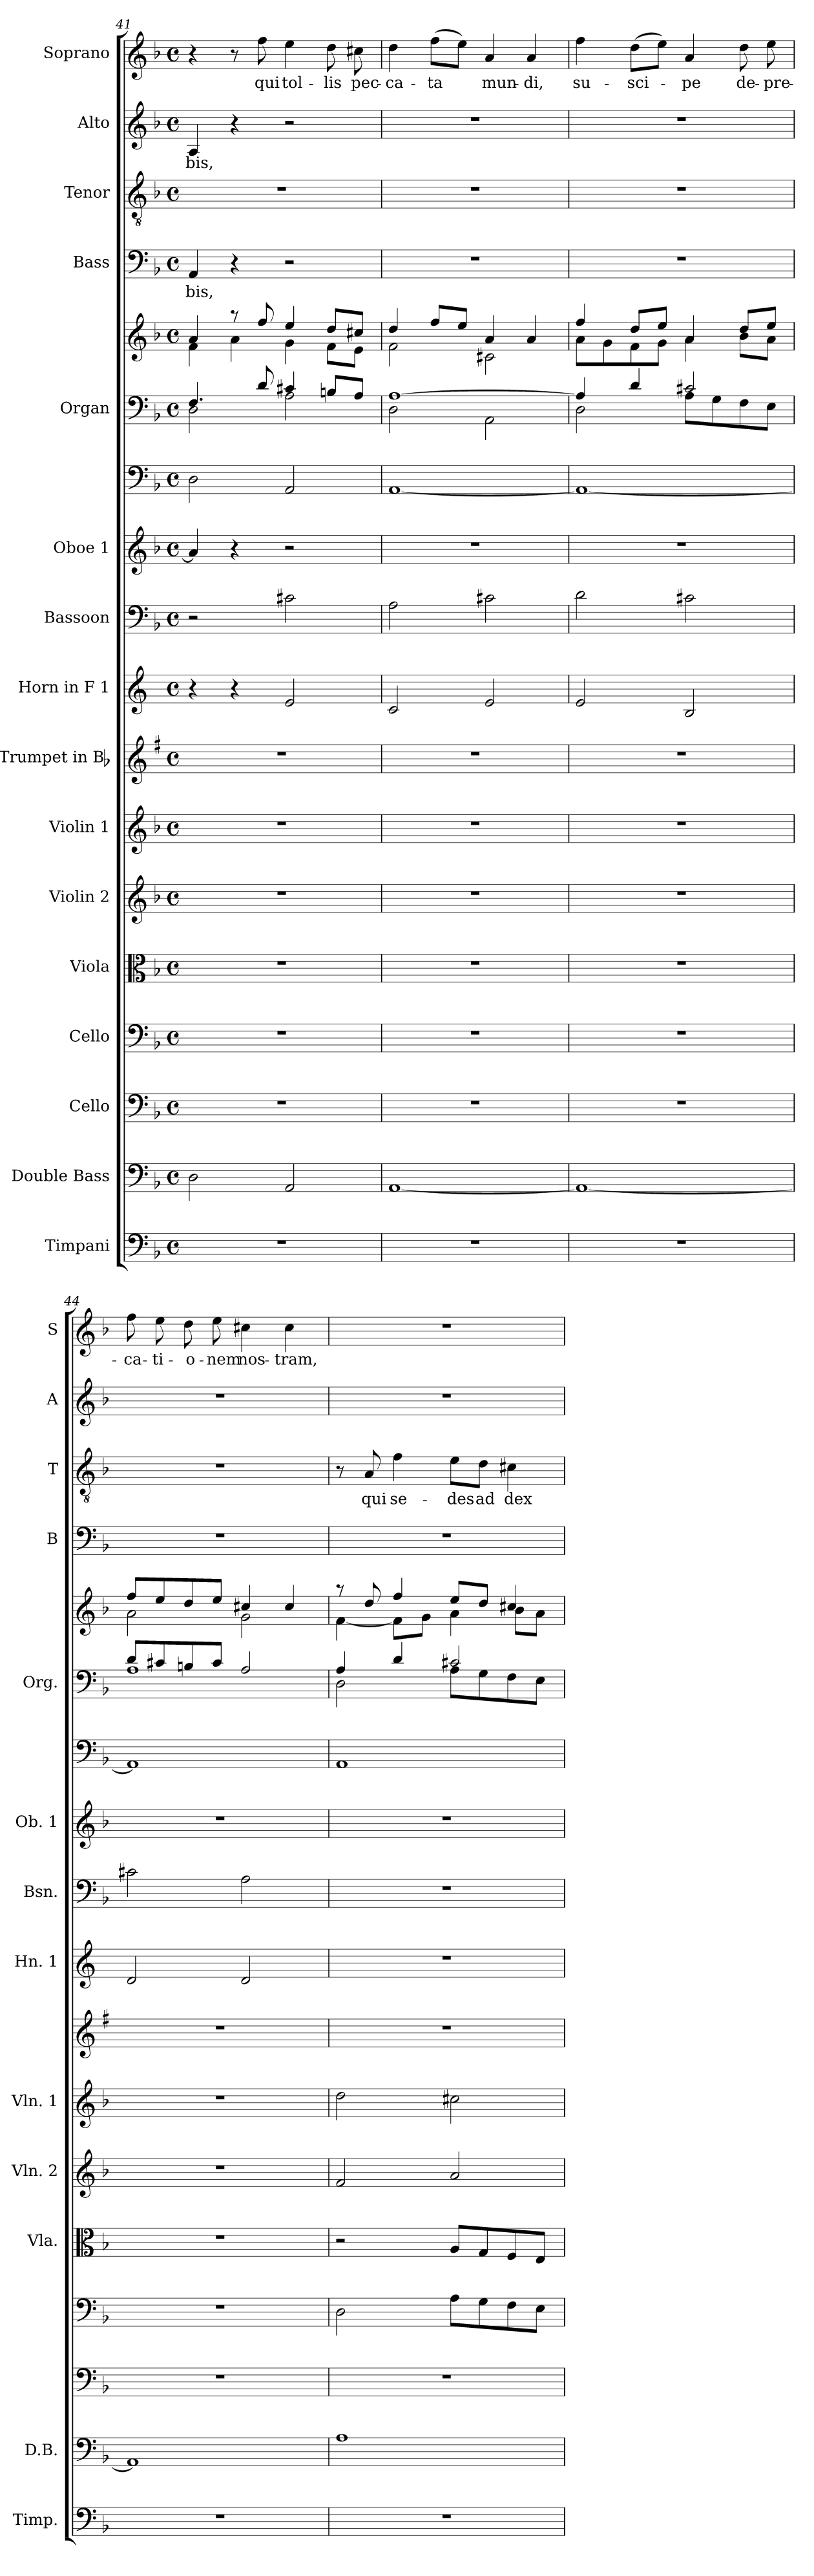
**kern	**kern	**kern	**kern	**kern	**kern	**kern	**kern	**kern	**kern	**kern	**kern	**kern	**kern	**kern	**text	**kern	**text	**kern	**text	**kern	**text
*part17	*part16	*part15	*part14	*part13	*part12	*part11	*part10	*part9	*part8	*part7	*part6	*part5	*part5	*part4	*part4	*part3	*part3	*part2	*part2	*part1	*part1
*staff18	*staff17	*staff16	*staff15	*staff14	*staff13	*staff12	*staff11	*staff10	*staff9	*staff8	*staff7	*staff6	*staff5	*staff4	*staff4	*staff3	*staff3	*staff2	*staff2	*staff1	*staff1
*I"Timpani	*I"Double Bass	*I"Cello	*I"Cello	*I"Viola	*I"Violin 2	*I"Violin 1	*I"Trumpet in Bb	*I"Horn in F 1	*I"Bassoon	*I"Oboe 1	*	*I"Organ	*	*I"Bass	*	*I"Tenor	*	*I"Alto	*	*I"Soprano	*
*I'Timp.	*I'D.B.	*	*	*I'Vla.	*I'Vln. 2	*I'Vln. 1	*	*I'Hn. 1	*I'Bsn.	*I'Ob. 1	*	*I'Org.	*	*I'B	*	*I'T	*	*I'A	*	*I'S	*
*clefF4	*clefF4	*clefF4	*clefF4	*clefC3	*clefG2	*clefG2	*clefG2	*clefG2	*clefF4	*clefG2	*clefF4	*clefF4	*clefG2	*clefF4	*	*clefGv2	*	*clefG2	*	*clefG2	*
*	*ITrd7c12	*	*	*	*	*	*ITrd1c2	*ITrd4c7	*	*	*	*	*	*	*	*	*	*	*	*	*
*k[b-]	*k[b-]	*k[b-]	*k[b-]	*k[b-]	*k[b-]	*k[b-]	*k[b-]	*k[b-]	*k[b-]	*k[b-]	*k[b-]	*k[b-]	*k[b-]	*k[b-]	*	*k[b-]	*	*k[b-]	*	*k[b-]	*
*F:	*F:	*F:	*F:	*F:	*F:	*F:	*F:	*F:	*F:	*F:	*F:	*F:	*F:	*F:	*	*F:	*	*F:	*	*F:	*
*M4/4	*M4/4	*M4/4	*M4/4	*M4/4	*M4/4	*M4/4	*M4/4	*M4/4	*M4/4	*M4/4	*M4/4	*M4/4	*M4/4	*M4/4	*	*M4/4	*	*M4/4	*	*M4/4	*
*met(c)	*met(c)	*met(c)	*met(c)	*met(c)	*met(c)	*met(c)	*met(c)	*met(c)	*met(c)	*met(c)	*met(c)	*met(c)	*met(c)	*met(c)	*	*met(c)	*	*met(c)	*	*met(c)	*
=41	=41	=41	=41	=41	=41	=41	=41	=41	=41	=41	=41	=41	=41	=41	=41	=41	=41	=41	=41	=41	=41
*	*	*	*	*	*	*	*	*	*	*	*	*^	*^	*	*	*	*	*	*	*	*
!	!	!	!	!	!	!	!	!	!	!	!	!	!	!	!	!	!LO:LY:b	!	!	!	!LO:LY:b	!	!
1r	2DD\	1r	1r	1r	1r	1r	1r	4r	2r	4a/]	2D\	4.F/	2D\	4a/	4f\	4AA/	-bis,	1r	.	4A/	-bis,	4r	.
.	.	.	.	.	.	.	.	4r	.	4r	.	.	.	8raa	4a\	4r	.	.	.	4r	.	8r	.
!	!	!	!	!	!	!	!	!	!	!	!	!	!	!	!	!	!	!	!	!	!	!	!LO:LY:b
.	.	.	.	.	.	.	.	.	.	.	.	8d/	.	8ff/	.	.	.	.	.	.	.	8ff\	qui
!	!	!	!	!	!	!	!	!	!	!	!	!	!	!	!	!	!	!	!	!	!	!	!LO:LY:b
.	2AAA/	.	.	.	.	.	.	2A/	2c#X\	2r	2AA/	4c#X/	2A\	4ee/	4g\	2r	.	.	.	2r	.	4ee\	tol-
!	!	!	!	!	!	!	!	!	!	!	!	!	!	!	!	!	!	!	!	!	!	!	!LO:LY:b
.	.	.	.	.	.	.	.	.	.	.	.	8Bn/L	.	8dd/L	8f\L	.	.	.	.	.	.	8dd\	-lis
!	!	!	!	!	!	!	!	!	!	!	!	!	!	!	!	!	!	!	!	!	!	!	!LO:LY:b
.	.	.	.	.	.	.	.	.	.	.	.	8A/J	.	8cc#X/J	8e\J	.	.	.	.	.	.	8cc#X\	pec-
!!LO:PB:g=z
=42	=42	=42	=42	=42	=42	=42	=42	=42	=42	=42	=42	=42	=42	=42	=42	=42	=42	=42	=42	=42	=42	=42	=42
!	!	!	!	!	!	!	!	!	!	!	!	!	!	!	!	!	!	!	!	!	!	!	!LO:LY:b
1r	[1AAA	1r	1r	1r	1r	1r	1r	2F/	2A\	1r	[1AA	[>1A	2D\	4dd/	2f\	1r	.	1r	.	1r	.	4dd\	-ca-
!	!	!	!	!	!	!	!	!	!	!	!	!	!	!	!	!	!	!	!	!	!	!	!LO:LY:b
.	.	.	.	.	.	.	.	.	.	.	.	.	.	8ff/L	.	.	.	.	.	.	.	(>8ff\L	-ta
.	.	.	.	.	.	.	.	.	.	.	.	.	.	8ee/J	.	.	.	.	.	.	.	8ee\J)	.
!	!	!	!	!	!	!	!	!	!	!	!	!	!	!	!	!	!	!	!	!	!	!	!LO:LY:b
.	.	.	.	.	.	.	.	2A/	2c#X\	.	.	.	2AA\	4a/	2c#X\	.	.	.	.	.	.	4a/	mun-
!	!	!	!	!	!	!	!	!	!	!	!	!	!	!	!	!	!	!	!	!	!	!	!LO:LY:b
.	.	.	.	.	.	.	.	.	.	.	.	.	.	4a/	.	.	.	.	.	.	.	4a/	-di,
=43	=43	=43	=43	=43	=43	=43	=43	=43	=43	=43	=43	=43	=43	=43	=43	=43	=43	=43	=43	=43	=43	=43	=43
!	!	!	!	!	!	!	!	!	!	!	!	!	!	!	!	!	!	!	!	!	!	!	!LO:LY:b
1r	1AAA_	1r	1r	1r	1r	1r	1r	2A/	2d\	1r	1AA_	4A/]	2D\	4ff/	8a\L	1r	.	1r	.	1r	.	4ff\	su-
.	.	.	.	.	.	.	.	.	.	.	.	.	.	.	8g\	.	.	.	.	.	.	.	.
!	!	!	!	!	!	!	!	!	!	!	!	!	!	!	!	!	!	!	!	!	!	!	!LO:LY:b
.	.	.	.	.	.	.	.	.	.	.	.	4d/	.	8dd/L	8f\	.	.	.	.	.	.	(>8dd\L	-sci-
.	.	.	.	.	.	.	.	.	.	.	.	.	.	8ee/J	8g\J	.	.	.	.	.	.	8ee\J)	.
!	!	!	!	!	!	!	!	!	!	!	!	!	!	!	!	!	!	!	!	!	!	!	!LO:LY:b
.	.	.	.	.	.	.	.	2E/	2c#X\	.	.	2c#X/	8A\L	4a/	4a\	.	.	.	.	.	.	4a/	-pe
.	.	.	.	.	.	.	.	.	.	.	.	.	8G\	.	.	.	.	.	.	.	.	.	.
!	!	!	!	!	!	!	!	!	!	!	!	!	!	!	!	!	!	!	!	!	!	!	!LO:LY:b
.	.	.	.	.	.	.	.	.	.	.	.	.	8F\	8dd/L	8b-\L	.	.	.	.	.	.	8dd\	de-
!	!	!	!	!	!	!	!	!	!	!	!	!	!	!	!	!	!	!	!	!	!	!	!LO:LY:b
.	.	.	.	.	.	.	.	.	.	.	.	.	8E\J	8ee/J	8a\J	.	.	.	.	.	.	8ee\	-pre-
=44	=44	=44	=44	=44	=44	=44	=44	=44	=44	=44	=44	=44	=44	=44	=44	=44	=44	=44	=44	=44	=44	=44	=44
!	!	!	!	!	!	!	!	!	!	!	!	!	!	!	!	!	!	!	!	!	!	!	!LO:LY:b
1r	1AAA]	1r	1r	1r	1r	1r	1r	2G/	2c#X\	1r	1AA]	8d/L	1A	8ff/L	2a\	1r	.	1r	.	1r	.	8ff\	-ca-
!	!	!	!	!	!	!	!	!	!	!	!	!	!	!	!	!	!	!	!	!	!	!	!LO:LY:b
.	.	.	.	.	.	.	.	.	.	.	.	8c#X/	.	8ee/	.	.	.	.	.	.	.	8ee\	-ti-
!	!	!	!	!	!	!	!	!	!	!	!	!	!	!	!	!	!	!	!	!	!	!	!LO:LY:b
.	.	.	.	.	.	.	.	.	.	.	.	8Bn/	.	8dd/	.	.	.	.	.	.	.	8dd\	-o-
!	!	!	!	!	!	!	!	!	!	!	!	!	!	!	!	!	!	!	!	!	!	!	!LO:LY:b
.	.	.	.	.	.	.	.	.	.	.	.	8c#/J	.	8ee/J	.	.	.	.	.	.	.	8ee\	-nem
!	!	!	!	!	!	!	!	!	!	!	!	!	!	!	!	!	!	!	!	!	!	!	!LO:LY:b
.	.	.	.	.	.	.	.	2G/	2A\	.	.	2A/	.	4cc#X/	2g\	.	.	.	.	.	.	4cc#X\	nos-
!	!	!	!	!	!	!	!	!	!	!	!	!	!	!	!	!	!	!	!	!	!	!	!LO:LY:b
.	.	.	.	.	.	.	.	.	.	.	.	.	.	4cc#/	.	.	.	.	.	.	.	4cc#\	-tram,
=45	=45	=45	=45	=45	=45	=45	=45	=45	=45	=45	=45	=45	=45	=45	=45	=45	=45	=45	=45	=45	=45	=45	=45
1r	1AA	1r	2D\	2r	2f/	2dd\	1r	1r	1r	1r	1AA	4A/	2D\	8raa	[<4f\	1r	.	8r	.	1r	.	1r	.
!	!	!	!	!	!	!	!	!	!	!	!	!	!	!	!	!	!	!	!LO:LY:b	!	!	!	!
.	.	.	.	.	.	.	.	.	.	.	.	.	.	8dd/	.	.	.	8A/	qui	.	.	.	.
!	!	!	!	!	!	!	!	!	!	!	!	!	!	!	!	!	!	!	!LO:LY:b	!	!	!	!
.	.	.	.	.	.	.	.	.	.	.	.	4d/	.	4ff/	8f\L]	.	.	4f\	se-	.	.	.	.
.	.	.	.	.	.	.	.	.	.	.	.	.	.	.	8g\J	.	.	.	.	.	.	.	.
!	!	!	!	!	!	!	!	!	!	!	!	!	!	!	!	!	!	!	!LO:LY:b	!	!	!	!
.	.	.	8A\L	8A/L	2a/	2cc#X\	.	.	.	.	.	2c#X/	8A\L	8ee/L	4a\	.	.	8e\L	-des	.	.	.	.
!	!	!	!	!	!	!	!	!	!	!	!	!	!	!	!	!	!	!	!LO:LY:b	!	!	!	!
.	.	.	8G\	8G/	.	.	.	.	.	.	.	.	8G\	8dd/J	.	.	.	8d\J	ad	.	.	.	.
!	!	!	!	!	!	!	!	!	!	!	!	!	!	!	!	!	!	!	!LO:LY:b	!	!	!	!
.	.	.	8F\	8F/	.	.	.	.	.	.	.	.	8F\	4cc#X/	8b-\L	.	.	4c#X\	dex-	.	.	.	.
.	.	.	8E\J	8E/J	.	.	.	.	.	.	.	.	8E\J	.	8a\J	.	.	.	.	.	.	.	.
*	*	*	*	*	*	*	*	*	*	*	*	*v	*v	*	*	*	*	*	*	*	*	*	*
*	*	*	*	*	*	*	*	*	*	*	*	*	*v	*v	*	*	*	*	*	*	*	*
=	=	=	=	=	=	=	=	=	=	=	=	=	=	=	=	=	=	=	=	=	=
*-	*-	*-	*-	*-	*-	*-	*-	*-	*-	*-	*-	*-	*-	*-	*-	*-	*-	*-	*-	*-	*-
